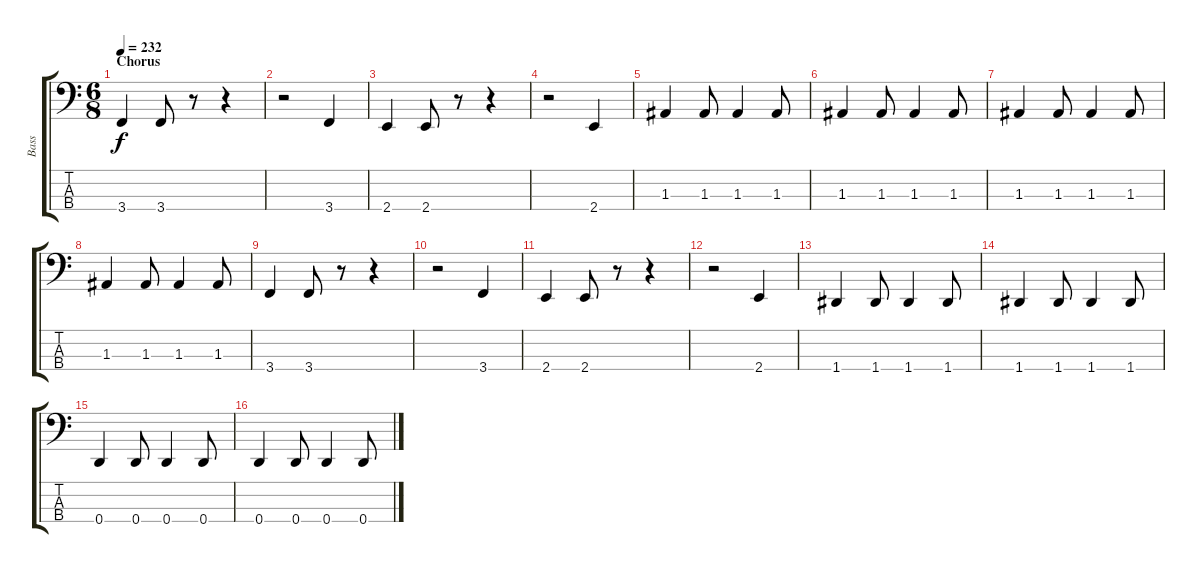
\track ("Bass" "Bass") {instrument electricbasspick}
\staff {score tabs}
\tuning (G2 D2 A1 D1) {hide}
\ts (6 8)
\section ("" "Chorus")
\tempo 232
\clef f4
\ks c
3.4.4{dy f} 3.4.8 r.8 r.4 |
r.2 3.4.4 |
2.4.4 2.4.8 r.8 r.4 |
r.2 2.4.4 |
1.3.4 1.3.8 1.3.4 1.3.8 |
1.3.4 1.3.8 1.3.4 1.3.8 |
1.3.4 1.3.8 1.3.4 1.3.8 |
1.3.4 1.3.8 1.3.4 1.3.8 |
3.4.4 3.4.8 r.8 r.4 |
r.2 3.4.4 |
2.4.4 2.4.8 r.8 r.4 |
r.2 2.4.4 |
1.4.4 1.4.8 1.4.4 1.4.8 |
1.4.4 1.4.8 1.4.4 1.4.8 |
0.4.4 0.4.8 0.4.4 0.4.8 |
0.4.4 0.4.8 0.4.4 0.4.8
